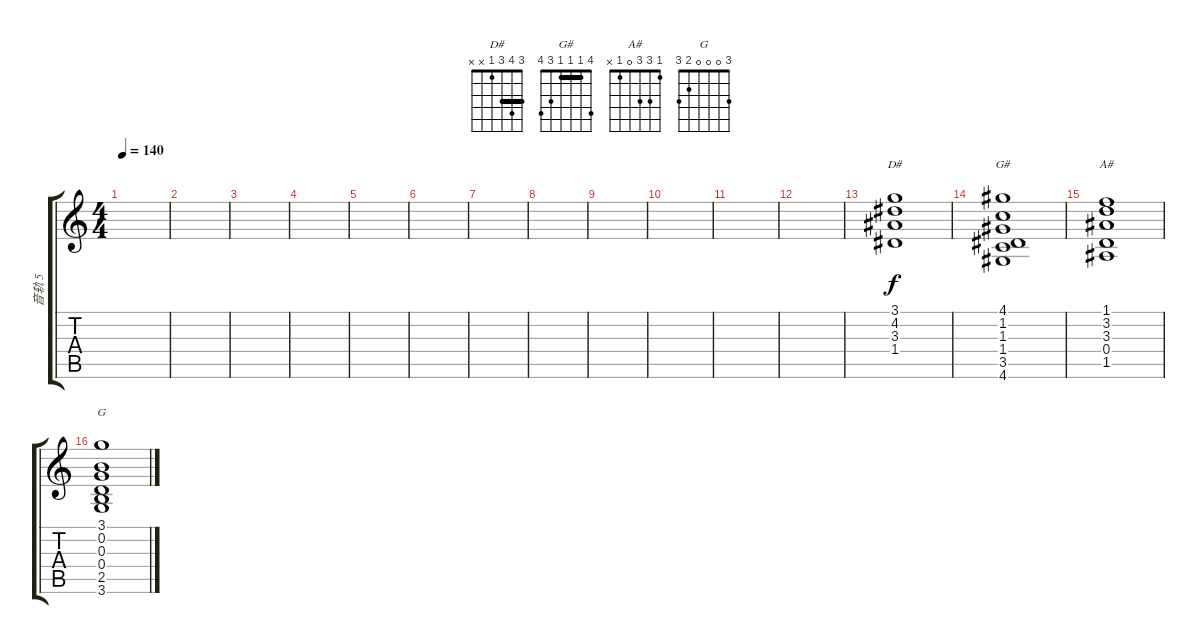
\track ("音轨 5" "音轨 5") {instrument distortionguitar}
\staff {score tabs}
\tuning (E4 B3 G3 D3 A2 E2) {hide}
\chord ("D#" 3 4 3 1 x x) {barre 3}
\chord ("G#" 4 1 1 1 3 4) {barre 1}
\chord ("A#" 1 3 3 0 1 x)
\chord ("G" 3 0 0 0 2 3)
\ts (4 4)
\tempo 140
\clef g2
\ks c
|
|
|
|
|
|
|
|
|
|
|
|
(3.1 4.2 3.3 1.4).1{ch "D#"} |
(4.1 1.2 1.3 1.4 3.5 4.6).1{ch "G#"} |
(1.1 3.2 3.3 0.4 1.5).1{ch "A#"} |
(3.1 0.2 0.3 0.4 2.5 3.6).1{ch "G"}
